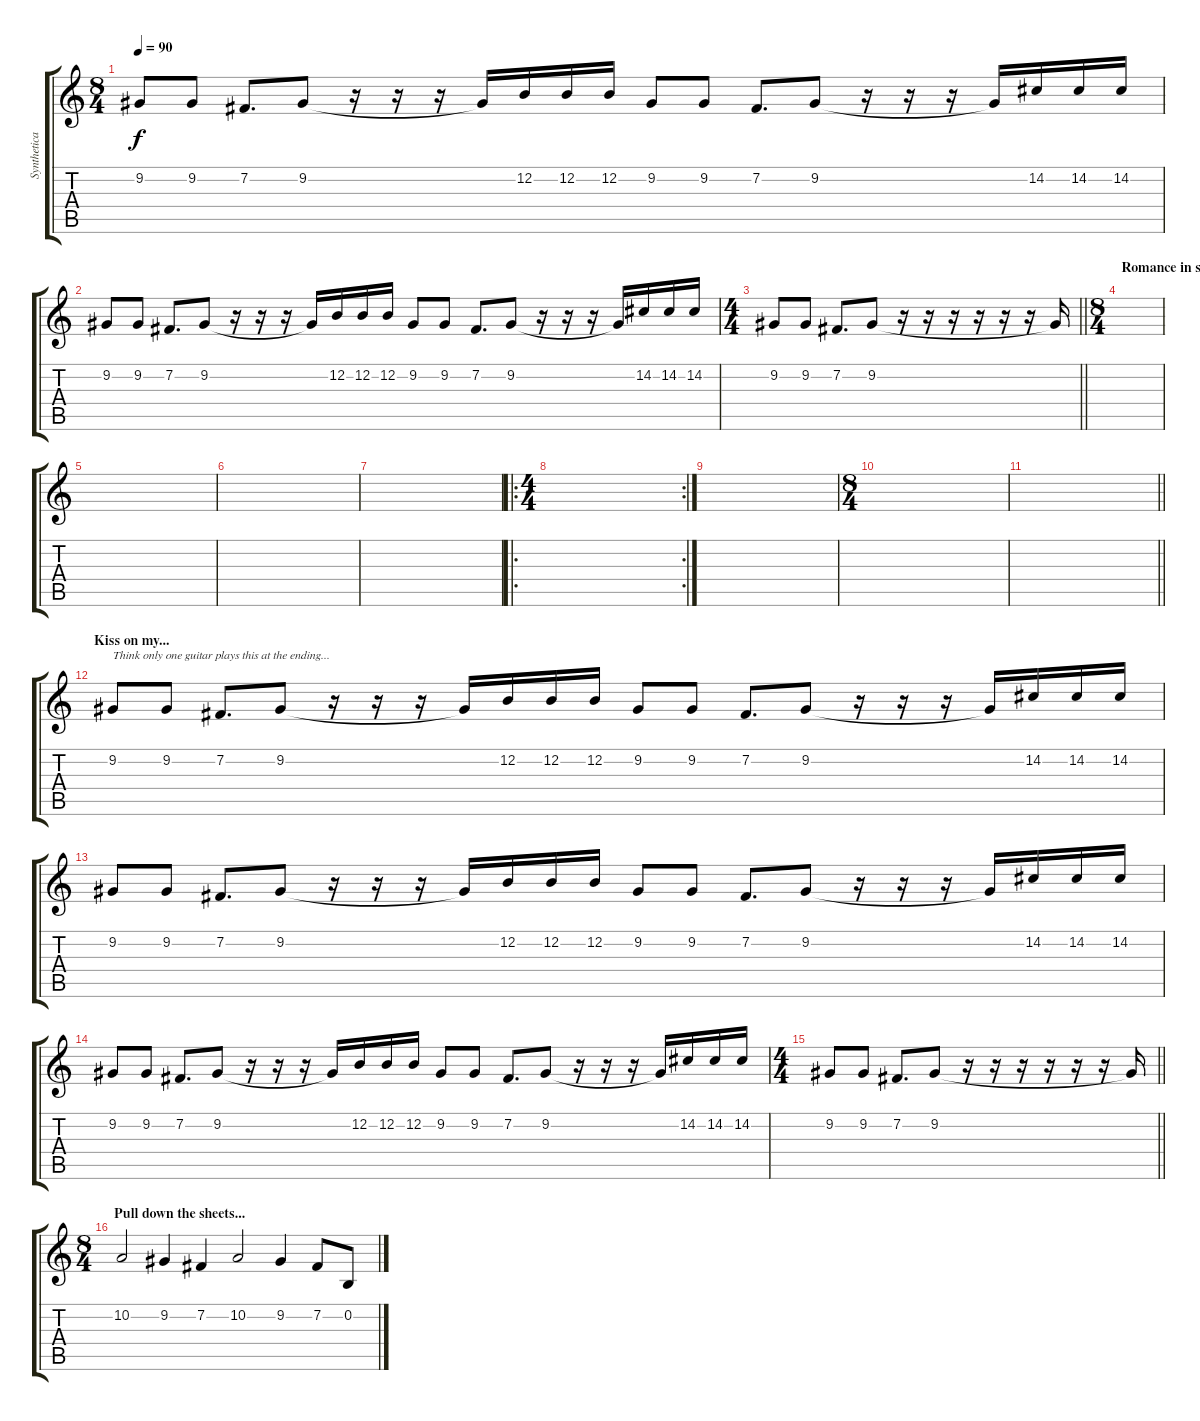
\track ("Synthetica" "Synthetica") {instrument drawbarorgan}
\staff {score tabs}
\tuning (E4 B3 G3 D3 A2 E2) {hide}
\ts (8 4)
\tempo 90
\clef g2
\ks c
9.2.8{dy f} 9.2.8 7.2.8{d} 9.2.8 r.16 r.16 r.16 9.2{t}.16 12.2.16 12.2.16 12.2.16 9.2.8 9.2.8 7.2.8{d} 9.2.8 r.16 r.16 r.16 9.2{t}.16 14.2.16 14.2.16 14.2.16 |
9.2.8 9.2.8 7.2.8{d} 9.2.8 r.16 r.16 r.16 9.2{t}.16 12.2.16 12.2.16 12.2.16 9.2.8 9.2.8 7.2.8{d} 9.2.8 r.16 r.16 r.16 9.2{t}.16 14.2.16 14.2.16 14.2.16 |
\ts (4 4)
\barLineRight lightlight
9.2.8 9.2.8 7.2.8{d} 9.2.8 r.16 r.16 r.16 r.16 r.16 r.16 9.2{t}.16 |
\ts (8 4)
\section ("" "Romance in sequence...")
|
|
|
|
\ro
\rc 2
\ts (4 4)
|
|
\ts (8 4)
|
\barLineRight lightlight
|
\section ("" "Kiss on my...")
9.2.8{txt "Think only one guitar plays this at the ending..."} 9.2.8 7.2.8{d} 9.2.8 r.16 r.16 r.16 9.2{t}.16 12.2.16 12.2.16 12.2.16 9.2.8 9.2.8 7.2.8{d} 9.2.8 r.16 r.16 r.16 9.2{t}.16 14.2.16 14.2.16 14.2.16 |
9.2.8 9.2.8 7.2.8{d} 9.2.8 r.16 r.16 r.16 9.2{t}.16 12.2.16 12.2.16 12.2.16 9.2.8 9.2.8 7.2.8{d} 9.2.8 r.16 r.16 r.16 9.2{t}.16 14.2.16 14.2.16 14.2.16 |
9.2.8 9.2.8 7.2.8{d} 9.2.8 r.16 r.16 r.16 9.2{t}.16 12.2.16 12.2.16 12.2.16 9.2.8 9.2.8 7.2.8{d} 9.2.8 r.16 r.16 r.16 9.2{t}.16 14.2.16 14.2.16 14.2.16 |
\ts (4 4)
\barLineRight lightlight
9.2.8 9.2.8 7.2.8{d} 9.2.8 r.16 r.16 r.16 r.16 r.16 r.16 9.2{t}.16 |
\ts (8 4)
\section ("" "Pull down the sheets...")
10.2.2 9.2.4 7.2.4 10.2.2 9.2.4 7.2.8 0.2.8
